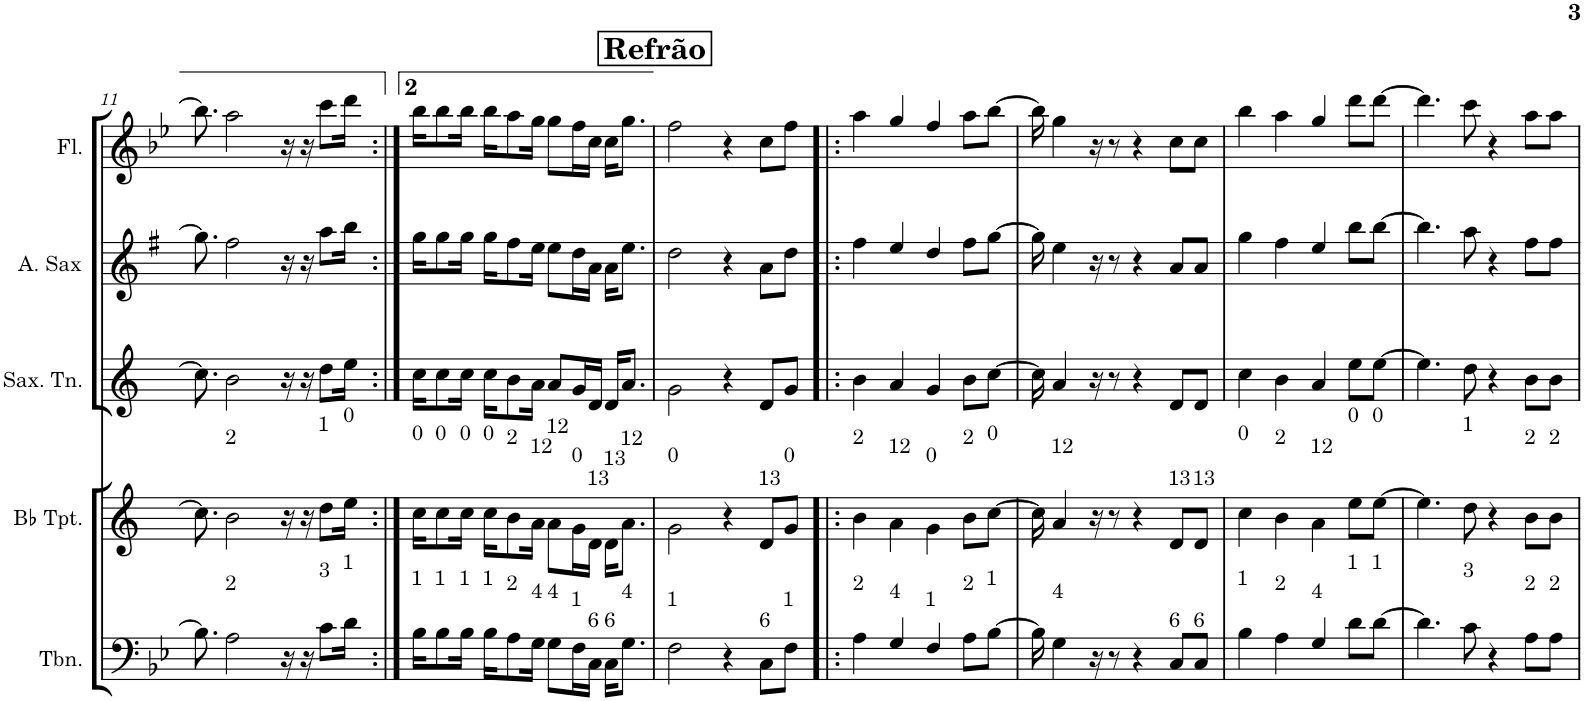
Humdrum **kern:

**kern	**kern	**kern	**kern	**kern
*part5	*part4	*part3	*part2	*part1
*staff5	*staff4	*staff3	*staff2	*staff1
*I"Trombone	*I"Bb Trumpet	*I"Saxofone Tenor	*I"Saxofone Alto	*I"Flauta Transversal
*I'Tbn.	*I'Bb Tpt.	*I'Sax. Tn.	*	*I'Fl.
!!LO:PB:g=z
*clefF4	*clefG2	*clefG2	*clefG2	*clefG2
*	*Trd1c2	*Trd8c14	*Trd5c9	*
*k[b-e-]	*k[]	*k[]	*k[f#]	*k[b-e-]
*M4/4	*M4/4	*M4/4	*M4/4	*M4/4
=11	=11	=11	=11	=11
8.B-\]	8.cc\]	8.cc\]	8.gg\]	8.bb-\]
!	!LO:TX:a:t=2	!	!	!
!LO:TX:a:t=2	!	!	!	!
2A\	2b\	2b\	2ff#\	2aa\
16r	16r	16r	16r	16r
16r	16r	16r	16r	16r
!	!LO:TX:a:t=1	!	!	!
!LO:TX:a:t=3	!	!	!	!
8c\L	8dd\L	8dd\L	8aa\L	8ccc\L
!	!LO:TX:a:t=0	!	!	!
!LO:TX:a:t=1	!	!	!	!
16d\Jk	16ee\Jk	16ee\Jk	16bb\Jk	16ddd\Jk
=12:|!	=12:|!	=12:|!	=12:|!	=12:|!
!	!LO:TX:a:t=0	!	!	!
!LO:TX:a:t=1	!	!	!	!
16B-\KL	16cc\KL	16cc\KL	16gg\KL	16bb-\KL
!	!LO:TX:a:t=0	!	!	!
!LO:TX:a:t=1	!	!	!	!
8B-\	8cc\	8cc\	8gg\	8bb-\
!	!LO:TX:a:t=0	!	!	!
!LO:TX:a:t=1	!	!	!	!
16B-\Jk	16cc\Jk	16cc\Jk	16gg\Jk	16bb-\Jk
!	!LO:TX:a:t=0	!	!	!
!LO:TX:a:t=1	!	!	!	!
16B-\KL	16cc\KL	16cc\KL	16gg\KL	16bb-\KL
!	!LO:TX:a:t=2	!	!	!
!LO:TX:a:t=2	!	!	!	!
8A\	8b\	8b\	8ff#\	8aa\
!	!LO:TX:a:t=12	!	!	!
!LO:TX:a:t=4	!	!	!	!
16G\Jk	16a\Jk	16a\Jk	16ee\Jk	16gg\Jk
!	!LO:TX:a:t=12	!	!	!
!LO:TX:a:t=4	!	!	!	!
8G\L	8a\L	8a/L	8ee\L	8gg\L
!	!LO:TX:a:t=0	!	!	!
!LO:TX:a:t=1	!	!	!	!
16F\L	16g\L	16g/L	16dd\L	16ff\L
!	!LO:TX:a:t=13	!	!	!
!LO:TX:a:t=6	!	!	!	!
16C\JJ	16d\JJ	16d/JJ	16a\JJ	16cc\JJ
!	!LO:TX:a:t=13	!	!	!
!LO:TX:a:t=6	!	!	!	!
16C\KL	16d\KL	16d/KL	16a\KL	16cc\KL
!	!LO:TX:a:t=12	!	!	!
!LO:TX:a:t=4	!	!	!	!
8.G\J	8.a\J	8.a/J	8.ee\J	8.gg\J
!!LO:REH:place=s1:a:B:cj:fs=14:t=Refrão
=13	=13	=13	=13	=13
!	!LO:TX:a:t=0	!	!	!
!LO:TX:a:t=1	!	!	!	!
2F\	2g\	2g\	2dd\	2ff\
4r	4r	4r	4r	4r
!	!LO:TX:a:t=13	!	!	!
!LO:TX:a:t=6	!	!	!	!
8C\L	8d/L	8d/L	8a\L	8cc\L
!	!LO:TX:a:t=0	!	!	!
!LO:TX:a:t=1	!	!	!	!
8F\J	8g/J	8g/J	8dd\J	8ff\J
=14!|:	=14!|:	=14!|:	=14!|:	=14!|:
!	!LO:TX:a:t=2	!	!	!
!LO:TX:a:t=2	!	!	!	!
4A\	4b\	4b\	4ff#\	4aa\
!	!LO:TX:a:t=12	!	!	!
!LO:TX:a:t=4	!	!	!	!
4G/	4a\	4a/	4ee/	4gg/
!	!LO:TX:a:t=0	!	!	!
!LO:TX:a:t=1	!	!	!	!
4F/	4g\	4g/	4dd/	4ff/
!	!LO:TX:a:t=2	!	!	!
!LO:TX:a:t=2	!	!	!	!
8A\L	8b\L	8b\L	8ff#\L	8aa\L
!	!LO:TX:a:t=0	!	!	!
!LO:TX:a:t=1	!	!	!	!
[8B-\J	[8cc\J	[8cc\J	[8gg\J	[8bb-\J
=15	=15	=15	=15	=15
16B-\]	16cc\]	16cc\]	16gg\]	16bb-\]
!	!LO:TX:a:t=12	!	!	!
!LO:TX:a:t=4	!	!	!	!
4G\	4a/	4a/	4ee\	4gg\
16r	16r	16r	16r	16r
8r	8r	8r	8r	8r
4r	4r	4r	4r	4r
!	!LO:TX:a:t=13	!	!	!
!LO:TX:a:t=6	!	!	!	!
8C/L	8d/L	8d/L	8a/L	8cc\L
!	!LO:TX:a:t=13	!	!	!
!LO:TX:a:t=6	!	!	!	!
8C/J	8d/J	8d/J	8a/J	8cc\J
=16	=16	=16	=16	=16
!	!LO:TX:a:t=0	!	!	!
!LO:TX:a:t=1	!	!	!	!
4B-\	4cc\	4cc\	4gg\	4bb-\
!	!LO:TX:a:t=2	!	!	!
!LO:TX:a:t=2	!	!	!	!
4A\	4b\	4b\	4ff#\	4aa\
!	!LO:TX:a:t=12	!	!	!
!LO:TX:a:t=4	!	!	!	!
4G/	4a\	4a/	4ee/	4gg/
!	!LO:TX:a:t=0	!	!	!
!LO:TX:a:t=1	!	!	!	!
8d\L	8ee\L	8ee\L	8bb\L	8ddd\L
!	!LO:TX:a:t=0	!	!	!
!LO:TX:a:t=1	!	!	!	!
[8d\J	[8ee\J	[8ee\J	[8bb\J	[8ddd\J
=17	=17	=17	=17	=17
4.d\]	4.ee\]	4.ee\]	4.bb\]	4.ddd\]
!	!LO:TX:a:t=1	!	!	!
!LO:TX:a:t=3	!	!	!	!
8c\	8dd\	8dd\	8aa\	8ccc\
4r	4r	4r	4r	4r
!	!LO:TX:a:t=2	!	!	!
!LO:TX:a:t=2	!	!	!	!
8A\L	8b\L	8b\L	8ff#\L	8aa\L
!	!LO:TX:a:t=2	!	!	!
!LO:TX:a:t=2	!	!	!	!
8A\J	8b\J	8b\J	8ff#\J	8aa\J
=	=	=	=	=
*-	*-	*-	*-	*-
